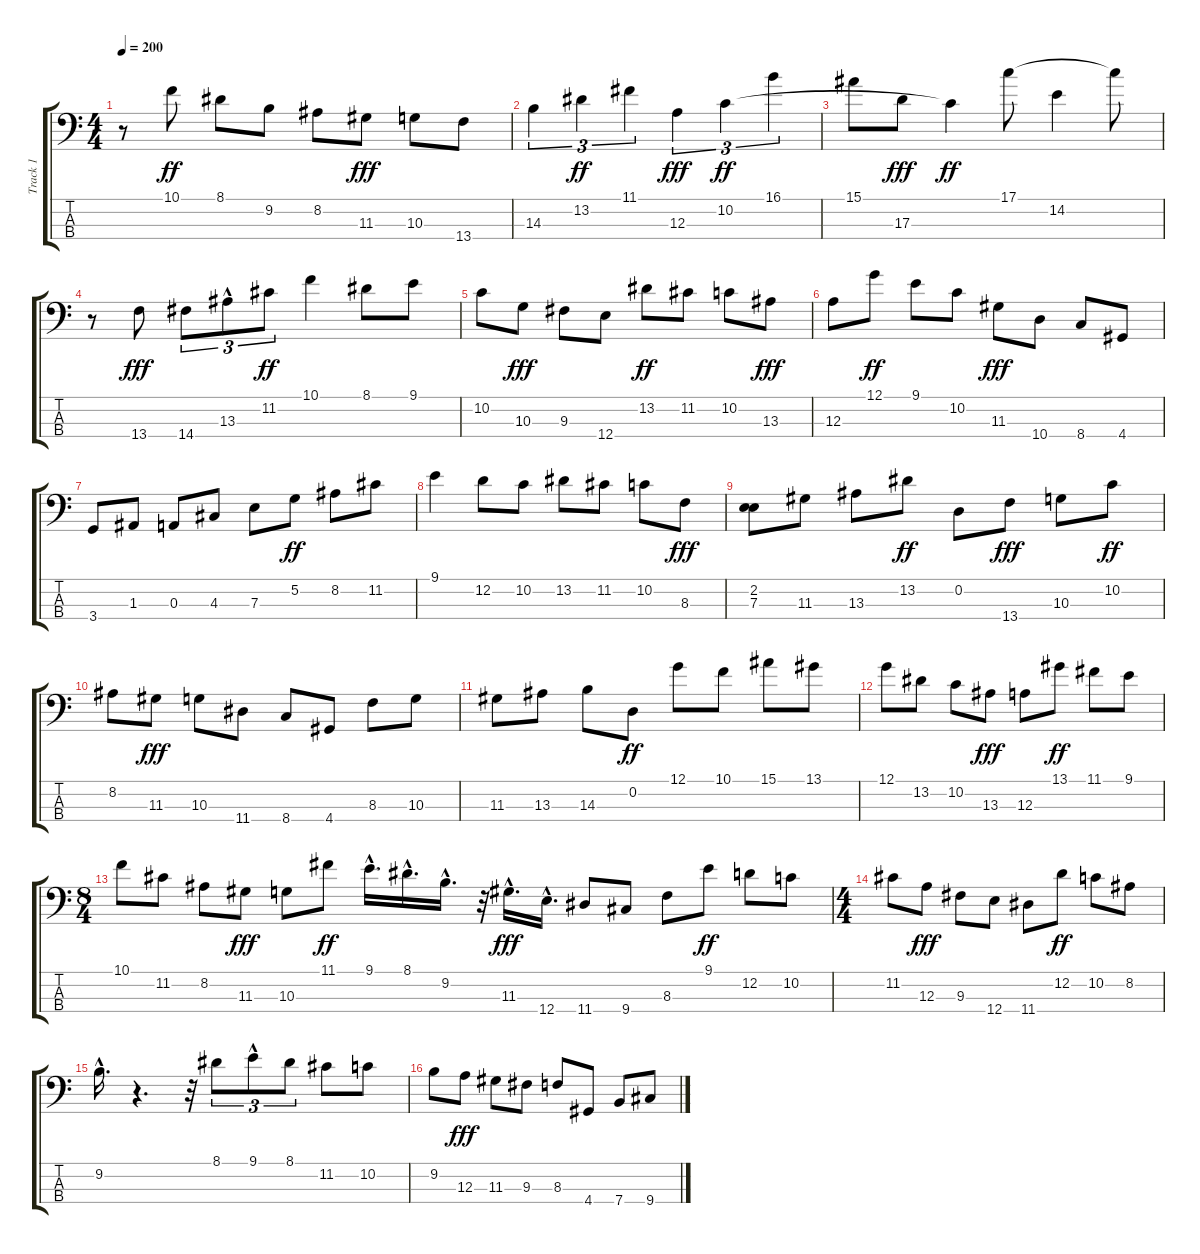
\track ("Track 1" "Track 1") {instrument fretlessbass}
\staff {score tabs}
\tuning (G2 D2 A1 E1) {hide}
\ts (4 4)
\tempo 200
\clef f4
\ks c
r.8{dy fff} 10.1.8{dy ff} 8.1.8 9.2.8 8.2.8 11.3.8{dy fff} 10.3.8 13.4.8 |
14.3.4{tu (3 2)} 13.2.4{tu (3 2) dy ff} 11.1.4{tu (3 2)} 12.3.4{tu (3 2) dy fff} 10.2.4{tu (3 2) dy ff} 16.1.4{tu (3 2)} |
15.1.8 17.3.8{dy fff} 10.2{t}.4{dy ff} 17.1.8 14.2.4 17.1{t}.8 |
r.8 13.4.8{dy fff} 14.4.8{tu (3 2)} 13.3{hac}.8{tu (3 2)} 11.2.8{tu (3 2) dy ff} 10.1.4 8.1.8 9.1.8 |
10.2.8 10.3.8{dy fff} 9.3.8 12.4.8 13.2.8{dy ff} 11.2.8 10.2.8 13.3.8{dy fff} |
12.3.8 12.1.8{dy ff} 9.1.8 10.2.8 11.3.8{dy fff} 10.4.8 8.4.8 4.4.8 |
3.4.8 1.3.8 0.3.8 4.3.8 7.3.8 5.2.8{dy ff} 8.2.8 11.2.8 |
9.1.4 12.2.8 10.2.8 13.2.8 11.2.8 10.2.8 8.3.8{dy fff} |
(2.2 7.3).8 11.3.8 13.3.8 13.2.8{dy ff} 0.2.8 13.4.8{dy fff} 10.3.8 10.2.8{dy ff} |
8.2.8 11.3.8{dy fff} 10.3.8 11.4.8 8.4.8 4.4.8 8.3.8 10.3.8 |
11.3.8 13.3.8 14.3.8 0.2.8{dy ff} 12.1.8 10.1.8 15.1.8 13.1.8 |
12.1.8 13.2.8 10.2.8 13.3.8{dy fff} 12.3.8 13.1.8{dy ff} 11.1.8 9.1.8 |
\ts (8 4)
10.1.8 11.2.8 8.2.8 11.3.8{dy fff} 10.3.8 11.1.8{dy ff} 9.1{hac}.16{d} 8.1{hac}.16{d} 9.2{hac}.16{d} r.32 11.3{hac}.16{d dy fff} 12.4{hac}.16{d} 11.4.8 9.4.8 8.3.8 9.1.8{dy ff} 12.2.8 10.2.8 |
\ts (4 4)
11.2.8 12.3.8{dy fff} 9.3.8 12.4.8 11.4.8 12.2.8{dy ff} 10.2.8 8.2.8 |
9.2{hac}.16{d} r.4{d} r.32 8.1.8{tu (3 2)} 9.1{hac}.8{tu (3 2)} 8.1.8{tu (3 2)} 11.2.8 10.2.8 |
9.2.8 12.3.8{dy fff} 11.3.8 9.3.8 8.3.8 4.4.8 7.4.8 9.4.8
